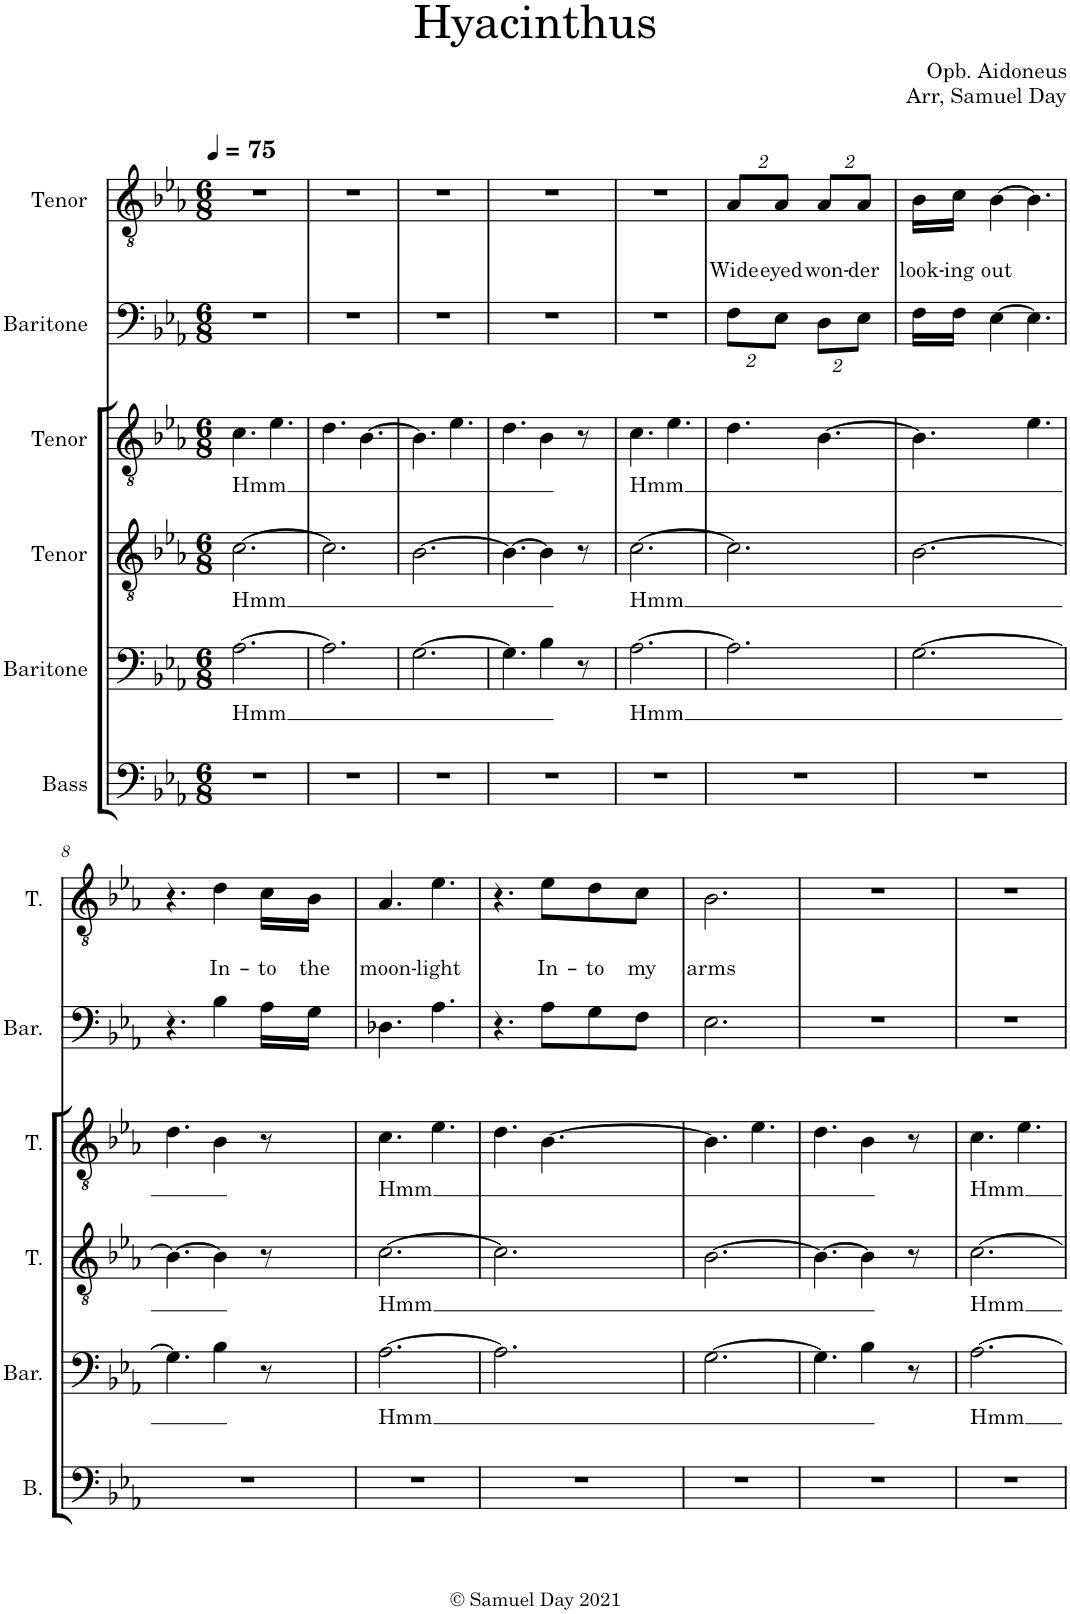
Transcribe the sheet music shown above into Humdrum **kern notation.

**kern	**kern	**text	**kern	**text	**kern	**text	**kern	**kern	**text	**text
*part6	*part5	*part5	*part4	*part4	*part3	*part3	*part2	*part1	*part1	*part1
*staff6	*staff5	*staff5	*staff4	*staff4	*staff3	*staff3	*staff2	*staff1	*staff1	*staff1
*I"Bass	*I"Baritone	*	*I"Tenor	*	*I"Tenor	*	*I"Baritone	*I"Tenor	*	*
*I'B.	*I'Bar.	*	*I'T.	*	*I'T.	*	*I'Bar.	*I'T.	*	*
*clefF4	*clefF4	*	*clefGv2	*	*clefGv2	*	*clefF4	*clefGv2	*	*
*k[b-e-a-]	*k[b-e-a-]	*	*k[b-e-a-]	*	*k[b-e-a-]	*	*k[b-e-a-]	*k[b-e-a-]	*	*
*M6/8	*M6/8	*	*M6/8	*	*M6/8	*	*M6/8	*M6/8	*	*
*MM75	*MM75	*	*MM75	*	*MM75	*	*MM75	*MM75	*	*
=1	=1	=1	=1	=1	=1	=1	=1	=1	=1	=1
!	!	!LO:LY:b	!	!LO:LY:b	!	!LO:LY:b	!	!	!	!
2.r	[2.A-\	Hmm	[2.c\	Hmm	4.c\	Hmm	2.r	2.r	.	.
.	.	.	.	.	4.e-\	.	.	.	.	.
=2	=2	=2	=2	=2	=2	=2	=2	=2	=2	=2
2.r	2.A-\]	.	2.c\]	.	4.d\	.	2.r	2.r	.	.
.	.	.	.	.	[4.B-\	.	.	.	.	.
=3	=3	=3	=3	=3	=3	=3	=3	=3	=3	=3
2.r	[2.G\	.	[2.B-\	.	4.B-\]	.	2.r	2.r	.	.
.	.	.	.	.	4.e-\	.	.	.	.	.
=4	=4	=4	=4	=4	=4	=4	=4	=4	=4	=4
2.r	4.G\]	.	4.B-\_	.	4.d\	.	2.r	2.r	.	.
.	4B-\	.	4B-\]	.	4B-\	.	.	.	.	.
.	8r	.	8r	.	8r	.	.	.	.	.
=5	=5	=5	=5	=5	=5	=5	=5	=5	=5	=5
!	!	!LO:LY:b	!	!LO:LY:b	!	!LO:LY:b	!	!	!	!
2.r	[2.A-\	Hmm	[2.c\	Hmm	4.c\	Hmm	2.r	2.r	.	.
.	.	.	.	.	4.e-\	.	.	.	.	.
=6	=6	=6	=6	=6	=6	=6	=6	=6	=6	=6
*	*	*	*	*	*	*	*Xbrackettup	*Xbrackettup	*	*
!	!	!	!	!	!	!	!	!	!	!LO:LY:b
2.r	2.A-\]	.	2.c\]	.	4.d\	.	16%3F\L	16%3A-/L	.	Wide
!	!	!	!	!	!	!	!	!	!	!LO:LY:b
.	.	.	.	.	.	.	16%3E-\J	16%3A-/J	.	eyed
!	!	!	!	!	!	!	!	!	!	!LO:LY:b
.	.	.	.	.	[4.B-\	.	16%3D\L	16%3A-/L	.	won-
!	!	!	!	!	!	!	!	!	!	!LO:LY:b
.	.	.	.	.	.	.	16%3E-\J	16%3A-/J	.	-der
=7	=7	=7	=7	=7	=7	=7	=7	=7	=7	=7
!	!	!	!	!	!	!	!	!	!	!LO:LY:b
2.r	[2.G\	.	[2.B-\	.	4.B-\]	.	16F\LL	16B-\LL	.	look-
!	!	!	!	!	!	!	!	!	!	!LO:LY:b
.	.	.	.	.	.	.	16F\JJ	16c\JJ	.	-ing
!	!	!	!	!	!	!	!	!	!	!LO:LY:b
.	.	.	.	.	.	.	[4E-\	[4B-\	.	out
.	.	.	.	.	4.e-\	.	4.E-\]	4.B-\]	.	.
!!LO:LB:g=z
=8	=8	=8	=8	=8	=8	=8	=8	=8	=8	=8
2.r	4.G\]	.	4.B-\_	.	4.d\	.	4.r	4.r	.	.
!	!	!	!	!	!	!	!	!	!	!LO:LY:b
.	4B-\	.	4B-\]	.	4B-\	.	4B-\	4d\	.	In-
!	!	!	!	!	!	!	!	!	!	!LO:LY:b
.	8r	.	8r	.	8r	.	16A-\LL	16c\LL	.	-to
!	!	!	!	!	!	!	!	!	!	!LO:LY:b
.	.	.	.	.	.	.	16G\JJ	16B-\JJ	.	the
=9	=9	=9	=9	=9	=9	=9	=9	=9	=9	=9
!	!	!LO:LY:b	!	!LO:LY:b	!	!LO:LY:b	!	!	!	!LO:LY:b
2.r	[2.A-\	Hmm	[2.c\	Hmm	4.c\	Hmm	4.D-X\	4.A-/	.	moon-
!	!	!	!	!	!	!	!	!	!	!LO:LY:b
.	.	.	.	.	4.e-\	.	4.A-\	4.e-\	.	-light
=10	=10	=10	=10	=10	=10	=10	=10	=10	=10	=10
2.r	2.A-\]	.	2.c\]	.	4.d\	.	4.r	4.r	.	.
!	!	!	!	!	!	!	!	!	!	!LO:LY:b
.	.	.	.	.	[4.B-\	.	8A-\L	8e-\L	.	In-
!	!	!	!	!	!	!	!	!	!	!LO:LY:b
.	.	.	.	.	.	.	8G\	8d\	.	-to
!	!	!	!	!	!	!	!	!	!	!LO:LY:b
.	.	.	.	.	.	.	8F\J	8c\J	.	my
=11	=11	=11	=11	=11	=11	=11	=11	=11	=11	=11
!	!	!	!	!	!	!	!	!	!	!LO:LY:b
2.r	[2.G\	.	[2.B-\	.	4.B-\]	.	2.E-\	2.B-\	.	arms
.	.	.	.	.	4.e-\	.	.	.	.	.
=12	=12	=12	=12	=12	=12	=12	=12	=12	=12	=12
2.r	4.G\]	.	4.B-\_	.	4.d\	.	2.r	2.r	.	.
.	4B-\	.	4B-\]	.	4B-\	.	.	.	.	.
.	8r	.	8r	.	8r	.	.	.	.	.
=13	=13	=13	=13	=13	=13	=13	=13	=13	=13	=13
!	!	!LO:LY:b	!	!LO:LY:b	!	!LO:LY:b	!	!	!	!
2.r	[2.A-\	Hmm	[2.c\	Hmm	4.c\	Hmm	2.r	2.r	.	.
.	.	.	.	.	4.e-\	.	.	.	.	.
=	=	=	=	=	=	=	=	=	=	=
*-	*-	*-	*-	*-	*-	*-	*-	*-	*-	*-
